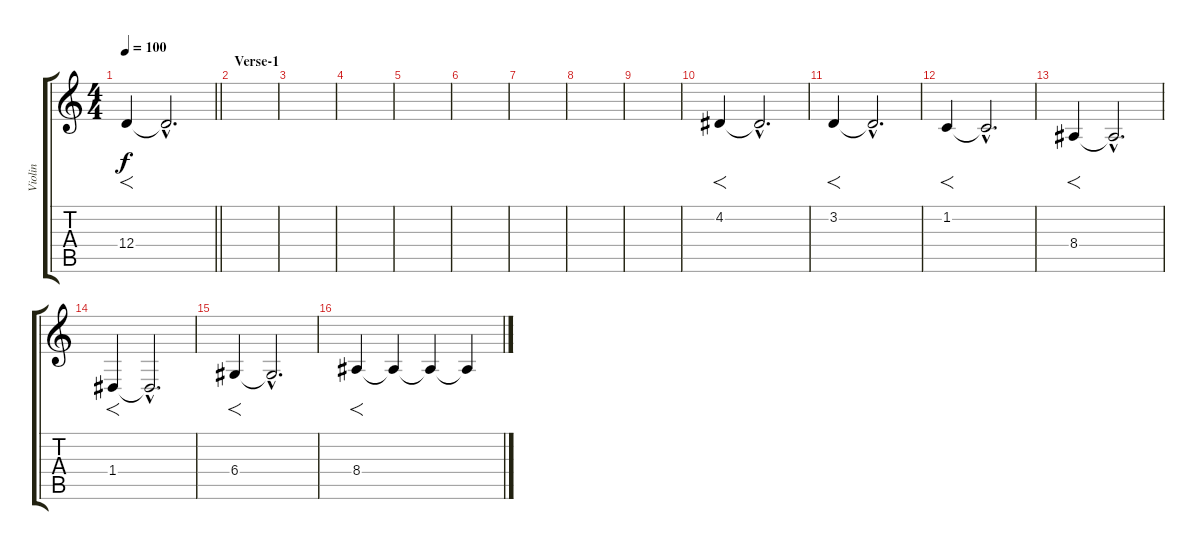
\track ("Violin" "Violin") {instrument violin}
\staff {score tabs}
\tuning (E4 B3 G3 D3 A2 E2) {hide}
\ts (4 4)
\tempo 100
\clef g2
\barLineRight lightlight
\ks c
12.4.4{f dy f} 12.4{hac t}.2{d} |
\section ("" "Verse-1")
|
|
|
|
|
|
|
|
4.2.4{f} 4.2{hac t}.2{d} |
3.2.4{f} 3.2{hac t}.2{d} |
1.2.4{f} 1.2{hac t}.2{d} |
8.4.4{f} 8.4{hac t}.2{d} |
1.4.4{f} 1.4{hac t}.2{d} |
6.4.4{f} 6.4{hac t}.2{d} |
8.4.4{f} 8.4{t}.4 8.4{t}.4 8.4{t}.4
